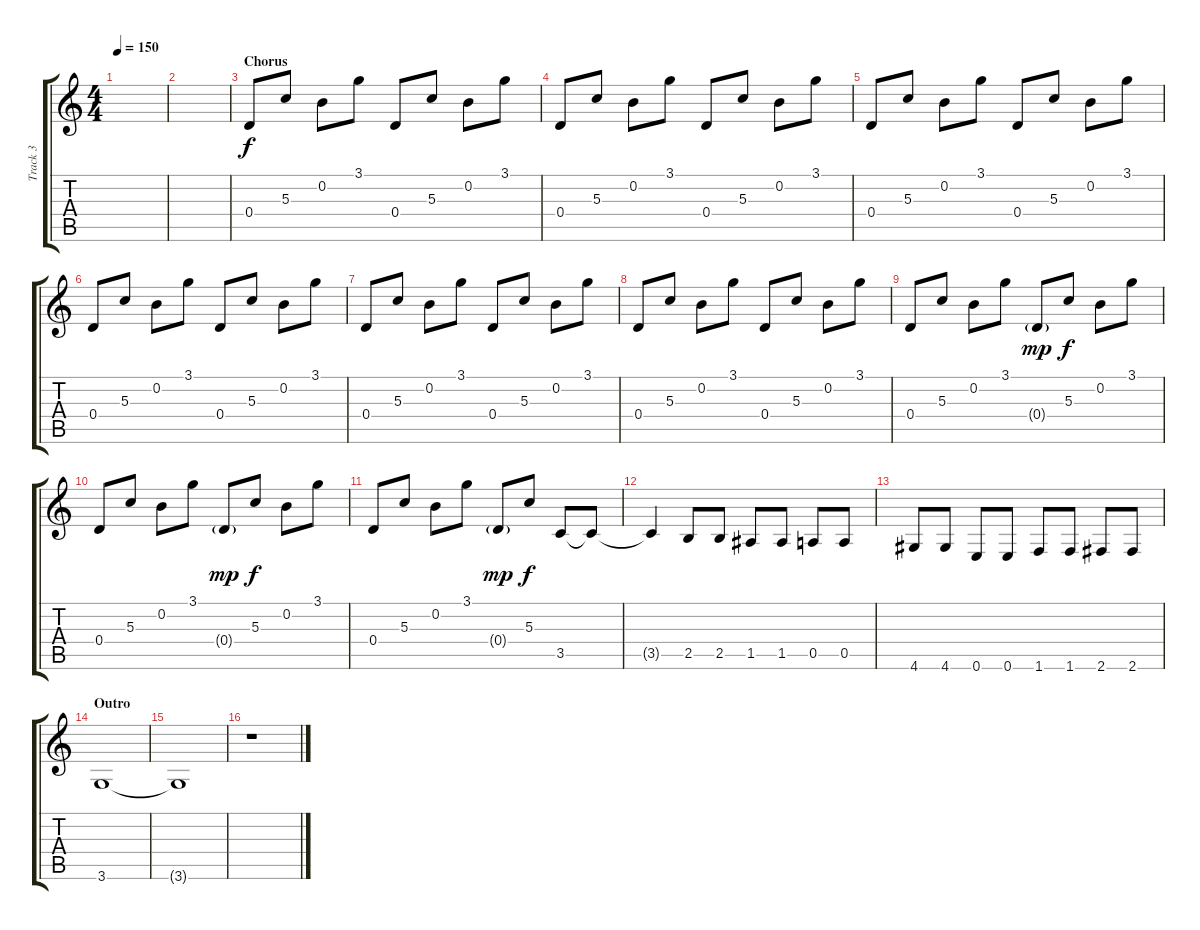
\track ("Track 3" "Track 3") {instrument electricguitarclean}
\staff {score tabs}
\tuning (E4 B3 G3 D3 A2 E2) {hide}
\ts (4 4)
\tempo 150
\clef g2
\ks c
|
|
\section ("" "Chorus")
0.4.8 5.3.8 0.2.8 3.1.8 0.4.8 5.3.8 0.2.8 3.1.8 |
0.4.8 5.3.8 0.2.8 3.1.8 0.4.8 5.3.8 0.2.8 3.1.8 |
0.4.8 5.3.8 0.2.8 3.1.8 0.4.8 5.3.8 0.2.8 3.1.8 |
0.4.8 5.3.8 0.2.8 3.1.8 0.4.8 5.3.8 0.2.8 3.1.8 |
0.4.8 5.3.8 0.2.8 3.1.8 0.4.8 5.3.8 0.2.8 3.1.8 |
0.4.8 5.3.8 0.2.8 3.1.8 0.4.8 5.3.8 0.2.8 3.1.8 |
0.4.8 5.3.8 0.2.8 3.1.8 0.4{g}.8{dy mp} 5.3.8{dy f} 0.2.8 3.1.8 |
0.4.8 5.3.8 0.2.8 3.1.8 0.4{g}.8{dy mp} 5.3.8{dy f} 0.2.8 3.1.8 |
0.4.8 5.3.8 0.2.8 3.1.8 0.4{g}.8{dy mp} 5.3.8{dy f} 3.5.8 3.5{t}.8 |
3.5{t}.4 2.5.8 2.5.8 1.5.8 1.5.8 0.5.8 0.5.8 |
4.6.8 4.6.8 0.6.8 0.6.8 1.6.8 1.6.8 2.6.8 2.6.8 |
\section ("" "Outro")
3.6.1 |
3.6{t}.1 |
r.1
